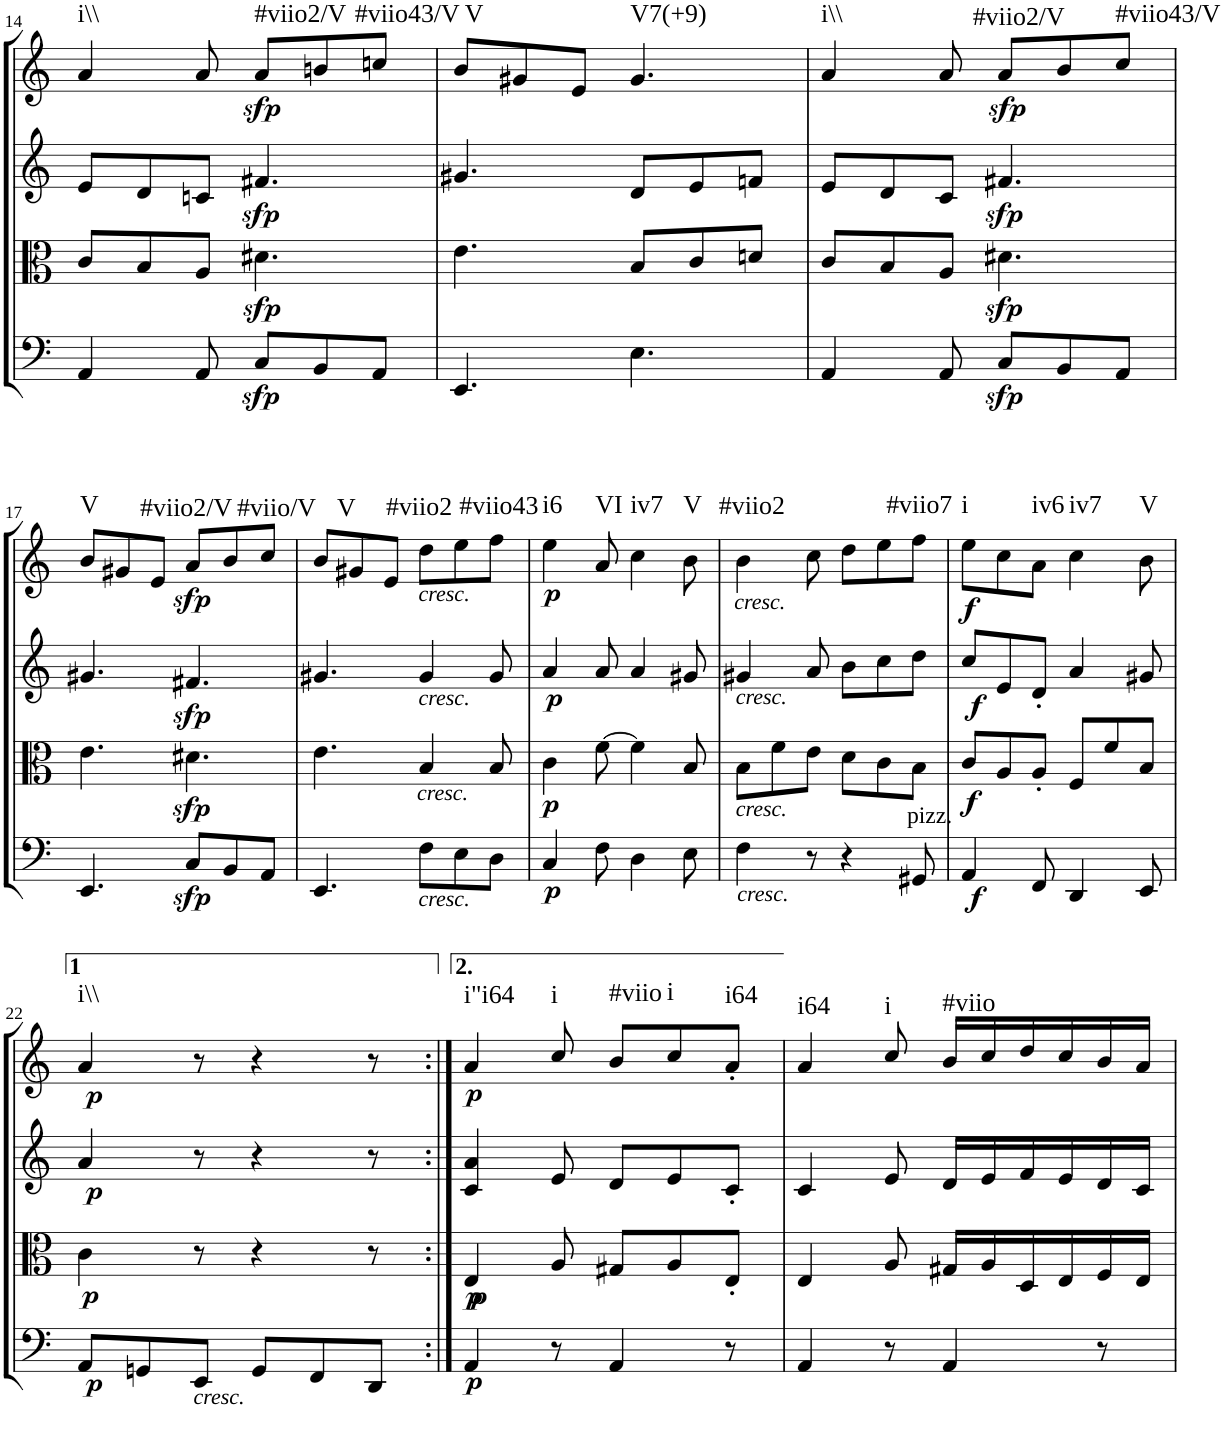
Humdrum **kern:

**kern	**dynam	**kern	**dynam	**kern	**dynam	**kern	**dynam	**harte
*part4	*part4	*part3	*part3	*part2	*part2	*part1	*part1	*part1
*staff4	*staff4	*staff3	*staff3	*staff2	*staff2	*staff1	*staff1	*
*I"Cello	*	*I"Viola	*	*I"2nd Violin	*	*I"1st Violin	*	*
*	*	*I'Vla	*	*I'Vln	*	*I'Vln	*	*
!!LO:PB:g=z
*clefF4	*	*clefC3	*	*clefG2	*	*clefG2	*	*
*k[]	*	*k[]	*	*k[]	*	*k[]	*	*
*M6/8	*	*M6/8	*	*M6/8	*	*M6/8	*	*
=14	=14	=14	=14	=14	=14	=14	=14	=14
!	!	!	!	!	!	!	!	!LO:H:kt=i\\
4AA/	.	8c/L	.	8e/L	.	4a/	.	N
.	.	8B/	.	8d/	.	.	.	.
8AA/	.	8A/J	.	8cn/J	.	8a/	.	.
!	!LO:DY:b	!	!LO:DY:b	!	!LO:DY:b	!	!LO:DY:b	!LO:H:kt=#viio2/V
8C/L	sfp	4.d#X\	sfp	4.f#X/	sfp	8a/L	sfp	N
8BB/	.	.	.	.	.	8bn/	.	.
!	!	!	!	!	!	!	!	!LO:H:kt=#viio43/V
8AA/J	.	.	.	.	.	8ccn/J	.	N
=15	=15	=15	=15	=15	=15	=15	=15	=15
!	!	!	!	!	!	!	!	!LO:H:kt=V
4.EE/	.	4.e\	.	4.g#X/	.	8b/L	.	N
.	.	.	.	.	.	8g#X/	.	.
.	.	.	.	.	.	8e/J	.	.
!	!	!	!	!	!	!	!	!LO:H:kt=V7(+9)
4.E\	.	8B/L	.	8d/L	.	4.g#/	.	N
.	.	8c/	.	8e/	.	.	.	.
.	.	8dn/J	.	8fn/J	.	.	.	.
=16	=16	=16	=16	=16	=16	=16	=16	=16
!	!	!	!	!	!	!	!	!LO:H:kt=i\\
4AA/	.	8c/L	.	8e/L	.	4a/	.	N
.	.	8B/	.	8d/	.	.	.	.
8AA/	.	8A/J	.	8c/J	.	8a/	.	.
!	!LO:DY:b	!	!LO:DY:b	!	!LO:DY:b	!	!LO:DY:b	!LO:H:kt=#viio2/V
8C/L	sfp	4.d#X\	sfp	4.f#X/	sfp	8a/L	sfp	N
8BB/	.	.	.	.	.	8b/	.	.
!	!	!	!	!	!	!	!	!LO:H:kt=#viio43/V
8AA/J	.	.	.	.	.	8cc/J	.	N
!!LO:LB:g=z
=17	=17	=17	=17	=17	=17	=17	=17	=17
!	!	!	!	!	!	!	!	!LO:H:kt=V
4.EE/	.	4.e\	.	4.g#X/	.	8b/L	.	N
.	.	.	.	.	.	8g#X/	.	.
.	.	.	.	.	.	8e/J	.	.
!	!LO:DY:b	!	!LO:DY:b	!	!LO:DY:b	!	!LO:DY:b	!LO:H:kt=#viio2/V
8C/L	sfp	4.d#X\	sfp	4.f#X/	sfp	8a/L	sfp	N
8BB/	.	.	.	.	.	8b/	.	.
!	!	!	!	!	!	!	!	!LO:H:kt=#viio/V
8AA/J	.	.	.	.	.	8cc/J	.	N
=18	=18	=18	=18	=18	=18	=18	=18	=18
!	!	!	!	!	!	!	!	!LO:H:kt=V
4.EE/	.	4.e\	.	4.g#X/	.	8b/L	.	N
.	.	.	.	.	.	8g#X/	.	.
.	.	.	.	.	.	8e/J	.	.
!	!	!	!	!	!	!LO:TX:b:i:t=cresc.	!	!
!	!	!	!	!LO:TX:b:i:t=cresc.	!	!	!	!
!	!	!LO:TX:b:i:t=cresc.	!	!	!	!	!	!
!LO:TX:b:i:t=cresc.	!	!	!	!	!	!	!	!LO:H:kt=#viio2
8F\L	.	4B/	.	4g#/	.	8dd\L	.	N
8E\	.	.	.	.	.	8ee\	.	.
!	!	!	!	!	!	!	!	!LO:H:kt=#viio43
8D\J	.	8B/	.	8g#/	.	8ff\J	.	N
=19	=19	=19	=19	=19	=19	=19	=19	=19
!	!LO:DY:b	!	!LO:DY:b	!	!LO:DY:b	!	!LO:DY:b	!LO:H:kt=i6
4C/	p	4c\	p	4a/	p	4ee\	p	N
!	!	!	!	!	!	!	!	!LO:H:kt=VI
8F\	.	[8f\	.	8a/	.	8a/	.	N
!	!	!	!	!	!	!	!	!LO:H:kt=iv7
4D\	.	4f\]	.	4a/	.	4cc\	.	N
!	!	!	!	!	!	!	!	!LO:H:kt=V
8E\	.	8B/	.	8g#X/	.	8b\	.	N
=20	=20	=20	=20	=20	=20	=20	=20	=20
!	!	!	!	!	!	!LO:TX:b:i:t=cresc.	!	!
!	!	!	!	!LO:TX:b:i:t=cresc.	!	!	!	!
!	!	!LO:TX:b:i:t=cresc.	!	!	!	!	!	!
!LO:TX:b:i:t=cresc.	!	!	!	!	!	!	!	!LO:H:kt=#viio2
4F\	.	8B\L	.	4g#X/	.	4b\	.	N
.	.	8f\	.	.	.	.	.	.
8r	.	8e\J	.	8a/	.	8cc\	.	.
4r	.	8d\L	.	8b\L	.	8dd\L	.	.
.	.	8c\	.	8cc\	.	8ee\	.	.
!LO:TX:a:t=pizz.	!	!	!	!	!	!	!	!LO:H:kt=#viio7
8GG#X/	.	8B\J	.	8dd\J	.	8ff\J	.	N
=21	=21	=21	=21	=21	=21	=21	=21	=21
!	!LO:DY:b	!	!LO:DY:b	!	!LO:DY:b	!	!LO:DY:b	!LO:H:kt=i
4AA/	f	8c/L	f	8cc/L	f	8ee\L	f	N
.	.	8A/	.	8e/	.	8cc\	.	.
!	!	!	!	!	!	!	!	!LO:H:kt=iv6
8FF/	.	8A'/J	.	8d'/J	.	8a\J	.	N
!	!	!	!	!	!	!	!	!LO:H:kt=iv7
4DD/	.	8F/L	.	4a/	.	4cc\	.	N
.	.	8f/	.	.	.	.	.	.
!	!	!	!	!	!	!	!	!LO:H:kt=V
8EE/	.	8B/J	.	8g#X/	.	8b\	.	N
!!LO:LB:g=z
=22	=22	=22	=22	=22	=22	=22	=22	=22
!	!LO:DY:b	!	!LO:DY:b	!	!LO:DY:b	!	!LO:DY:b	!LO:H:kt=i\\
8AA/L	p	4c\	p	4a/	p	4a/	p	N
8GGn/	.	.	.	.	.	.	.	.
!LO:TX:b:i:t=cresc.	!	!	!	!	!	!	!	!
8EE/J	.	8r	.	8r	.	8r	.	.
8GG/L	.	4r	.	4r	.	4r	.	.
8FF/	.	.	.	.	.	.	.	.
8DD/J	.	8r	.	8r	.	8r	.	.
=23:|!	=23:|!	=23:|!	=23:|!	=23:|!	=23:|!	=23:|!	=23:|!	=23:|!
!	!LO:DY:b	!	!LO:DY:b	!	!	!	!	!
!	!	!	!LO:DY:n=1:b	!	!	!	!LO:DY:b	!LO:H:kt=i"i64
4AA/	p	4E/	p p	4c/ 4a/	.	4a/	p	N
!	!	!	!	!	!	!	!	!LO:H:kt=i
8r	.	8A/	.	8e/	.	8cc/	.	N
!	!	!	!	!	!	!	!	!LO:H:kt=#viio
4AA/	.	8G#X/L	.	8d/L	.	8b/L	.	N
!	!	!	!	!	!	!	!	!LO:H:kt=i
.	.	8A/	.	8e/	.	8cc/	.	N
!	!	!	!	!	!	!	!	!LO:H:kt=i64
8r	.	8E'/J	.	8c'/J	.	8a'/J	.	N
=24	=24	=24	=24	=24	=24	=24	=24	=24
!	!	!	!	!	!	!	!	!LO:H:kt=i64
4AA/	.	4E/	.	4c/	.	4a/	.	N
!	!	!	!	!	!	!	!	!LO:H:kt=i
8r	.	8A/	.	8e/	.	8cc/	.	N
!	!	!	!	!	!	!	!	!LO:H:kt=#viio
4AA/	.	16G#X/LL	.	16d/LL	.	16b/LL	.	N
.	.	16A/	.	16e/	.	16cc/	.	.
.	.	16D/	.	16f/	.	16dd/	.	.
.	.	16E/	.	16e/	.	16cc/	.	.
8r	.	16F/	.	16d/	.	16b/	.	.
.	.	16E/JJ	.	16c/JJ	.	16a/JJ	.	.
=	=	=	=	=	=	=	=	=
*-	*-	*-	*-	*-	*-	*-	*-	*-
